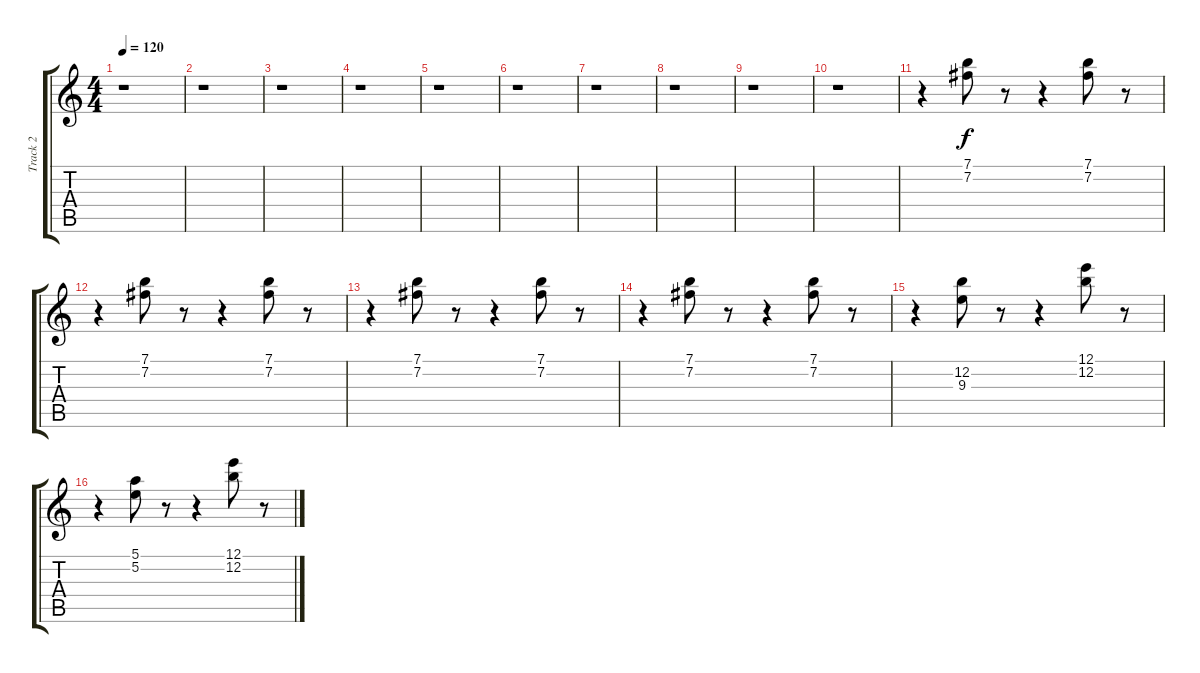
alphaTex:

\track ("Track 2" "Track 2") {instrument electricguitarclean}
\staff {score tabs}
\tuning (E4 B3 G3 D3 A2 E2) {hide}
\ts (4 4)
\tempo 120
\clef g2
\ks c
r.1{dy f} |
r.1 |
r.1 |
r.1 |
r.1 |
r.1 |
r.1 |
r.1 |
r.1 |
r.1 |
r.4 (7.1 7.2).8 r.8 r.4 (7.1 7.2).8 r.8 |
r.4 (7.1 7.2).8 r.8 r.4 (7.1 7.2).8 r.8 |
r.4 (7.1 7.2).8 r.8 r.4 (7.1 7.2).8 r.8 |
r.4 (7.1 7.2).8 r.8 r.4 (7.1 7.2).8 r.8 |
r.4 (12.2 9.3).8 r.8 r.4 (12.1 12.2).8 r.8 |
r.4 (5.1 5.2).8 r.8 r.4 (12.1 12.2).8 r.8
